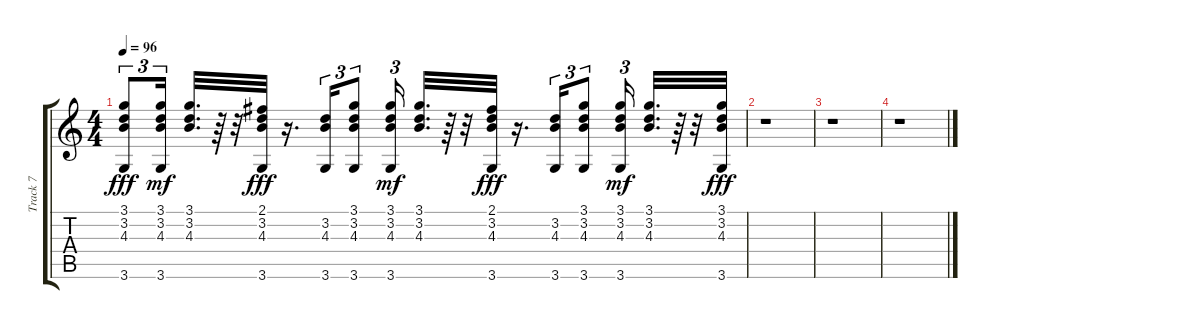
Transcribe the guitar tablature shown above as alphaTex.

\track ("Track 7" "Track 7") {instrument distortionguitar}
\staff {score tabs}
\tuning (E4 B3 G3 D3 A2 E2) {hide}
\ts (4 4)
\tempo 96
\clef g2
\ks c
(3.1 3.2 4.3 3.6).8{tu (3 2) dy fff} (3.1 3.2 4.3 3.6).16{tu (3 2) dy mf} (3.1 3.2 4.3).32{d} r.64 r.32 (2.1 3.2 4.3 3.6).32{dy fff} r.16{d} (3.2 4.3 3.6).16{tu (3 2)} (3.1 3.2 4.3 3.6).8{tu (3 2)} (3.1 3.2 4.3 3.6).16{tu (3 2) dy mf} (3.1 3.2 4.3).32{d} r.64 r.32 (2.1 3.2 4.3 3.6).32{dy fff} r.16{d} (3.2 4.3 3.6).16{tu (3 2)} (3.1 3.2 4.3 3.6).8{tu (3 2)} (3.1 3.2 4.3 3.6).16{tu (3 2) dy mf} (3.1 3.2 4.3).32{d} r.64 r.32 (3.1 3.2 4.3 3.6).32{dy fff} |
r.1 |
r.1 |
r.1
